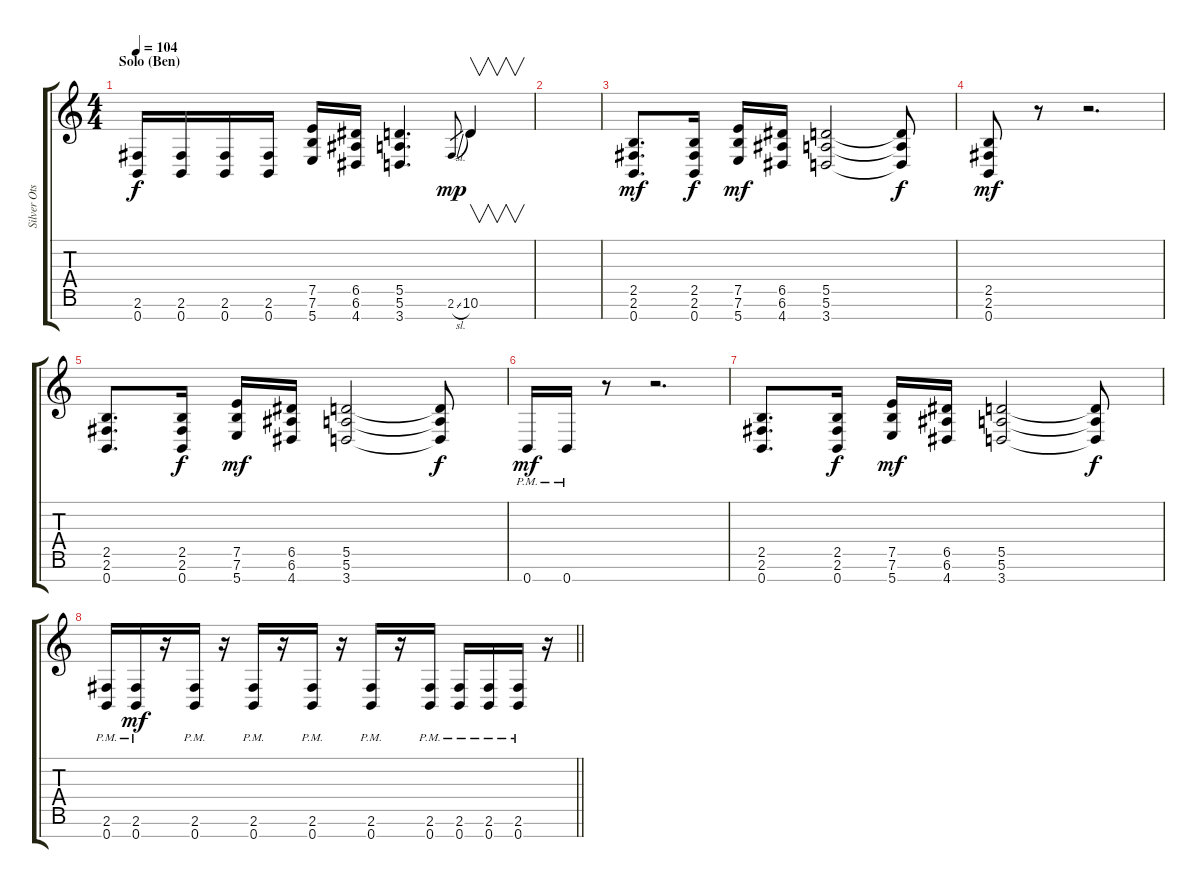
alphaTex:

\track ("Silver Ots" "Silver Ots") {instrument distortionguitar}
\staff {score tabs}
\tuning (E4 B3 G3 D3 A2 E2 B1) {hide}
\ts (4 4)
\section ("" "Solo (Ben)")
\tempo 104
\clef g2
\ks c
(2.6 0.7).16{dy f balance 8} (2.6 0.7).16 (2.6 0.7).16 (2.6 0.7).16 (7.5 7.6 5.7).16 (6.5 6.6 4.7).16 (5.5 5.6 3.7).4{d} 2.6{sl}.8{gr dy mp} 10.6.4{v} |
|
(2.5 2.6 0.7).8{d dy mf} (2.5 2.6 0.7).16{dy f} (7.5 7.6 5.7).16{dy mf} (6.5 6.6 4.7).16 (5.5 5.6 3.7).2 (5.5{t} 5.6{t} 3.7{t}).8{dy f} |
(2.5 2.6 0.7).8{dy mf} r.8 r.2{d} |
(2.5 2.6 0.7).8{d} (2.5 2.6 0.7).16{dy f} (7.5 7.6 5.7).16{dy mf} (6.5 6.6 4.7).16 (5.5 5.6 3.7).2 (5.5{t} 5.6{t} 3.7{t}).8{dy f} |
0.7{pm}.16{dy mf} 0.7{pm}.16 r.8 r.2{d} |
(2.5 2.6 0.7).8{d} (2.5 2.6 0.7).16{dy f} (7.5 7.6 5.7).16{dy mf} (6.5 6.6 4.7).16 (5.5 5.6 3.7).2 (5.5{t} 5.6{t} 3.7{t}).8{dy f} |
\barLineRight lightlight
(2.6{pm} 0.7).16 (2.6{pm} 0.7).16{dy mf} r.16 (2.6{pm} 0.7{pm}).16 r.16 (2.6{pm} 0.7{pm}).16 r.16 (2.6{pm} 0.7{pm}).16 r.16 (2.6{pm} 0.7{pm}).16 r.16 (2.6{pm} 0.7{pm}).16 (2.6{pm} 0.7{pm}).16 (2.6{pm} 0.7{pm}).16 (2.6{pm} 0.7{pm}).16 r.16
